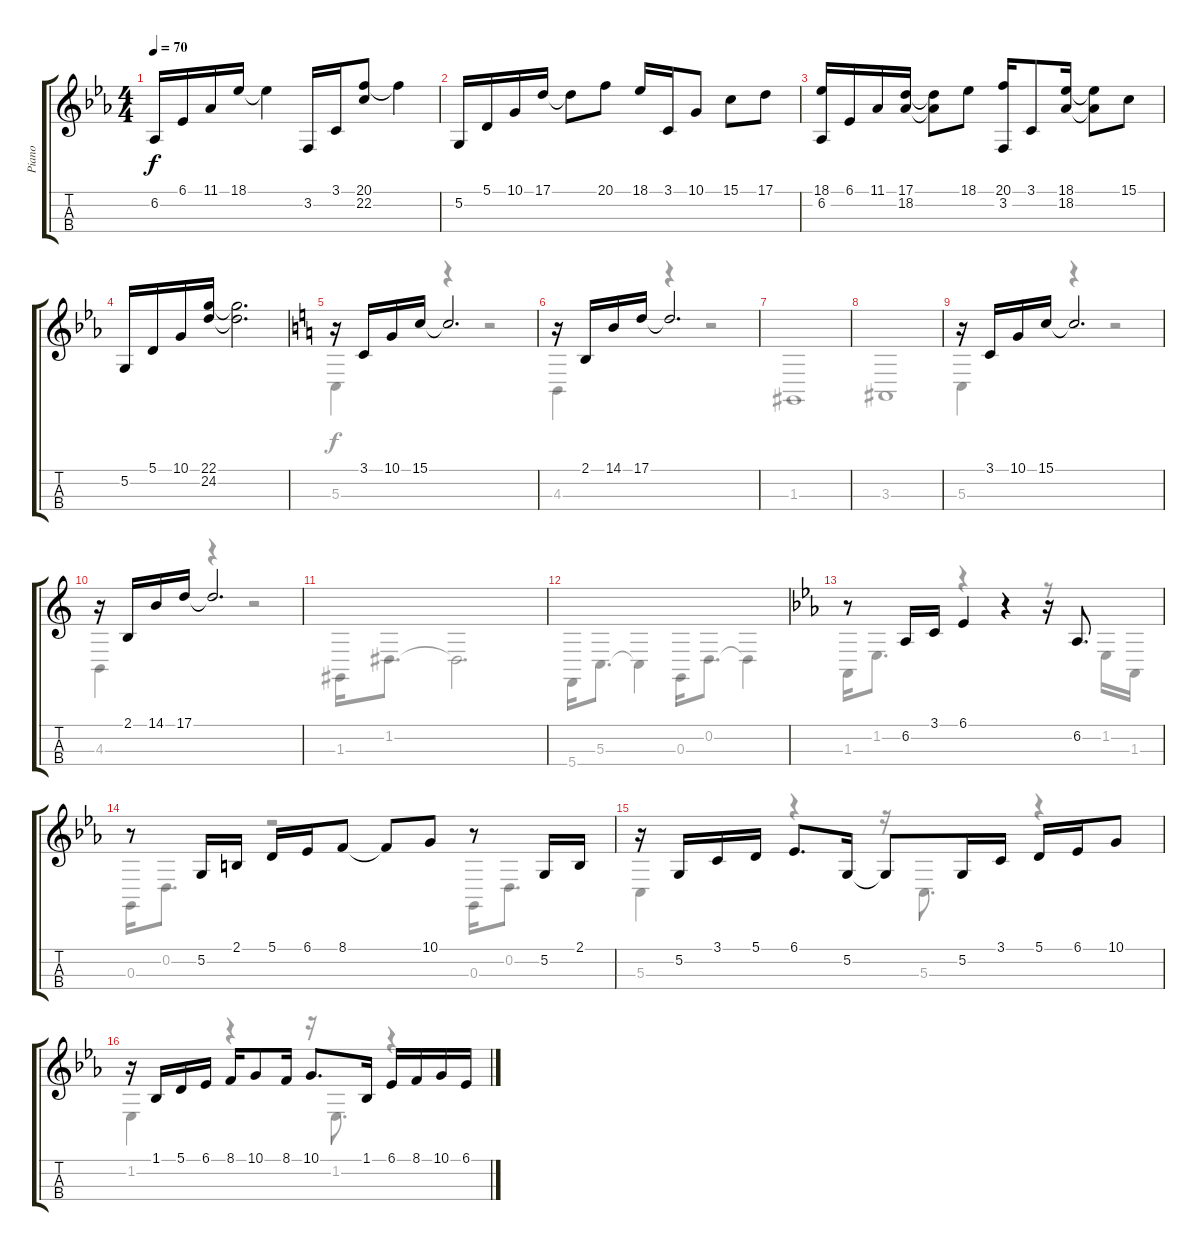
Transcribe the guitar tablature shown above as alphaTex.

\track ("Piano" "Piano") {instrument acousticgrandpiano}
\staff {score tabs}
\tuning (A3 D3 G2 C2) {hide}
\voice
\ts (4 4)
\tempo 70
\clef g2
\ks eb
6.2.16{dy f} 6.1.16 11.1.16 18.1.16 18.1{t}.4 3.2.16 3.1.16 (20.1 22.2).8 20.1{t}.4 |
5.2.16 5.1.16 10.1.16 17.1.16 17.1{t}.8 20.1.8 18.1.16 3.1.16 10.1.8 15.1.8 17.1.8 |
(18.1 6.2).16 6.1.16 11.1.16 (17.1 18.2).16 (17.1{t} 18.2{t}).8 18.1.8 (20.1 3.2).16 3.1.8 (18.1 18.2).16 (18.1{t} 18.2{t}).8 15.1.8 |
5.2.16 5.1.16 10.1.16 (22.1 24.2).16 (22.1{t} 24.2{t}).2{d} |
\ks c
r.16 3.1.16 10.1.16 15.1.16 15.1{t}.2{d} |
r.16 2.1.16 14.1.16 17.1.16 17.1{t}.2{d} |
|
|
r.16 3.1.16 10.1.16 15.1.16 15.1{t}.2{d} |
r.16 2.1.16 14.1.16 17.1.16 17.1{t}.2{d} |
|
|
\ks eb
r.8 6.2.16 3.1.16 6.1.4 r.4 r.16 6.2.8{d} |
r.8 5.2.16 2.1.16 5.1.16 6.1.16 8.1.8 8.1{t}.8 10.1.8 r.8 5.2.16 2.1.16 |
r.16 5.2.16 3.1.16 5.1.16 6.1.8{d} 5.2.16 5.2{t}.8 5.2.16 3.1.16 5.1.16 6.1.16 10.1.8 |
r.16 1.1.16 5.1.16 6.1.16 8.1.16 10.1.8 8.1.16 10.1.8{d} 1.1.16 6.1.16 8.1.16 10.1.16 6.1.16
\voice
\clef g2
\ottava regular
\simile none
\ks eb
|
|
|
|
\ks c
5.3.4 r.4 r.2 |
4.3.4 r.4 r.2 |
1.3.1 |
3.3.1 |
5.3.4 r.4 r.2 |
4.3.4 r.4 r.2 |
1.3.16 1.2.8{d} 1.2{t}.2{d} |
5.4.16 5.3.8{d} 5.3{t}.4 0.3.16 0.2.8{d} 0.2{t}.4 |
\ks eb
1.3.16 1.2.8{d} r.4 r.4 r.8 1.2.16 1.3.16 |
0.3.16 0.2.8{d} r.2 0.3.16 0.2.8{d} |
5.3.4 r.4 r.16 5.3.8{d} r.4 |
1.2.4 r.4 r.16 1.2.8{d} r.4
